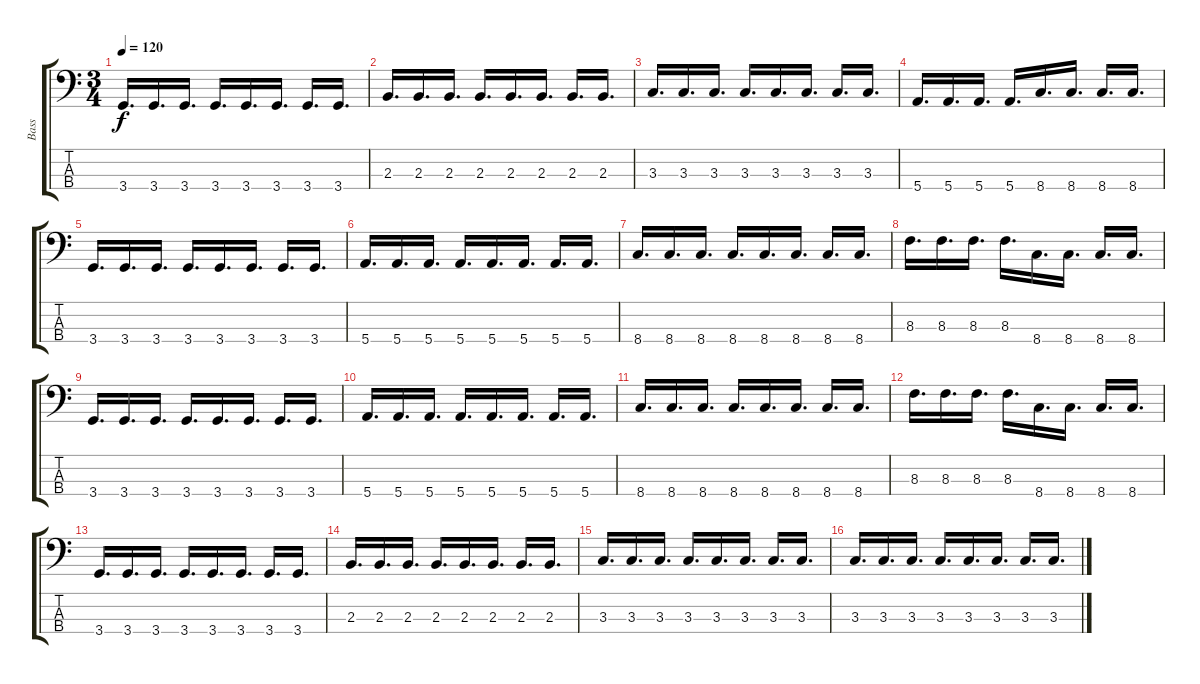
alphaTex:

\track ("Bass" "Bass") {instrument electricbasspick}
\staff {score tabs}
\tuning (G2 D2 A1 E1) {hide}
\ts (3 4)
\tempo 120
\clef f4
\ks c
3.4.16{d dy f} 3.4.16{d} 3.4.16{d} 3.4.16{d} 3.4.16{d} 3.4.16{d} 3.4.16{d} 3.4.16{d} |
2.3.16{d} 2.3.16{d} 2.3.16{d} 2.3.16{d} 2.3.16{d} 2.3.16{d} 2.3.16{d} 2.3.16{d} |
3.3.16{d} 3.3.16{d} 3.3.16{d} 3.3.16{d} 3.3.16{d} 3.3.16{d} 3.3.16{d} 3.3.16{d} |
5.4.16{d} 5.4.16{d} 5.4.16{d} 5.4.16{d} 8.4.16{d} 8.4.16{d} 8.4.16{d} 8.4.16{d} |
3.4.16{d} 3.4.16{d} 3.4.16{d} 3.4.16{d} 3.4.16{d} 3.4.16{d} 3.4.16{d} 3.4.16{d} |
5.4.16{d} 5.4.16{d} 5.4.16{d} 5.4.16{d} 5.4.16{d} 5.4.16{d} 5.4.16{d} 5.4.16{d} |
8.4.16{d} 8.4.16{d} 8.4.16{d} 8.4.16{d} 8.4.16{d} 8.4.16{d} 8.4.16{d} 8.4.16{d} |
8.3.16{d} 8.3.16{d} 8.3.16{d} 8.3.16{d} 8.4.16{d} 8.4.16{d} 8.4.16{d} 8.4.16{d} |
3.4.16{d} 3.4.16{d} 3.4.16{d} 3.4.16{d} 3.4.16{d} 3.4.16{d} 3.4.16{d} 3.4.16{d} |
5.4.16{d} 5.4.16{d} 5.4.16{d} 5.4.16{d} 5.4.16{d} 5.4.16{d} 5.4.16{d} 5.4.16{d} |
8.4.16{d} 8.4.16{d} 8.4.16{d} 8.4.16{d} 8.4.16{d} 8.4.16{d} 8.4.16{d} 8.4.16{d} |
8.3.16{d} 8.3.16{d} 8.3.16{d} 8.3.16{d} 8.4.16{d} 8.4.16{d} 8.4.16{d} 8.4.16{d} |
3.4.16{d} 3.4.16{d} 3.4.16{d} 3.4.16{d} 3.4.16{d} 3.4.16{d} 3.4.16{d} 3.4.16{d} |
2.3.16{d} 2.3.16{d} 2.3.16{d} 2.3.16{d} 2.3.16{d} 2.3.16{d} 2.3.16{d} 2.3.16{d} |
3.3.16{d} 3.3.16{d} 3.3.16{d} 3.3.16{d} 3.3.16{d} 3.3.16{d} 3.3.16{d} 3.3.16{d} |
3.3.16{d} 3.3.16{d} 3.3.16{d} 3.3.16{d} 3.3.16{d} 3.3.16{d} 3.3.16{d} 3.3.16{d}
